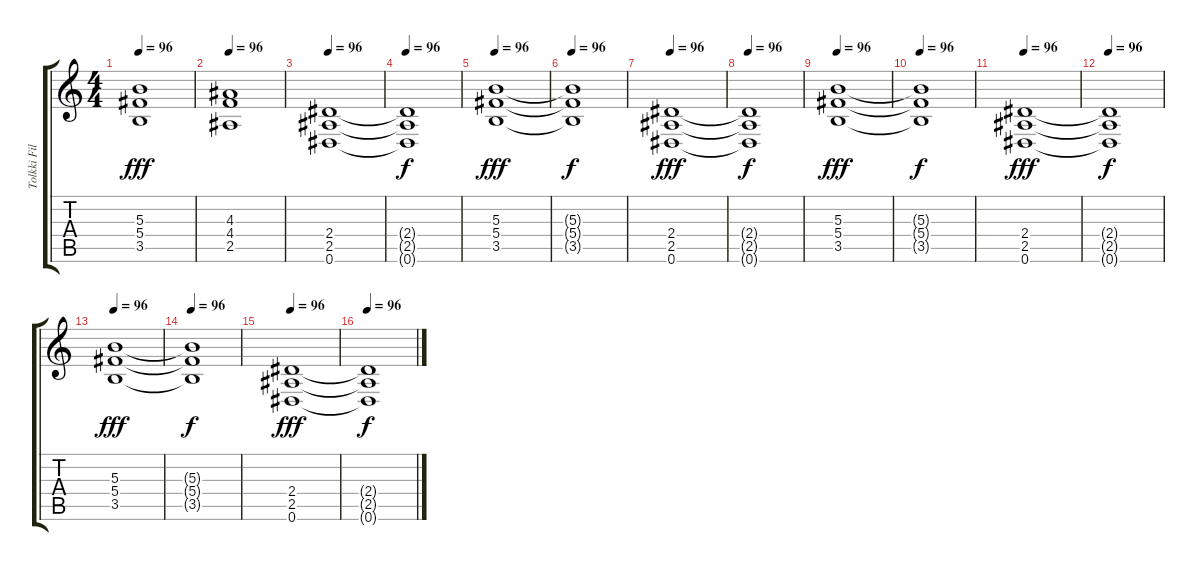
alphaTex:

\track ("Tolkki Fills" "Tolkki Fil") {instrument overdrivenguitar}
\staff {score tabs}
\tuning (Eb4 Bb3 Gb3 Db3 Ab2 Eb2) {hide}
\ts (4 4)
\tempo 96
\clef g2
\ks c
(5.3 5.4 3.5).1{dy fff} |
\tempo 96
(4.3 4.4 2.5).1 |
\tempo 96
(2.4 2.5 0.6).1 |
\tempo 96
(2.4{t} 2.5{t} 0.6{t}).1{dy f} |
\tempo 96
(5.3 5.4 3.5).1{dy fff} |
\tempo 96
(5.3{t} 5.4{t} 3.5{t}).1{dy f} |
\tempo 96
(2.4 2.5 0.6).1{dy fff} |
\tempo 96
(2.4{t} 2.5{t} 0.6{t}).1{dy f} |
\tempo 96
(5.3 5.4 3.5).1{dy fff} |
\tempo 96
(5.3{t} 5.4{t} 3.5{t}).1{dy f} |
\tempo 96
(2.4 2.5 0.6).1{dy fff} |
\tempo 96
(2.4{t} 2.5{t} 0.6{t}).1{dy f} |
\tempo 96
(5.3 5.4 3.5).1{dy fff} |
\tempo 96
(5.3{t} 5.4{t} 3.5{t}).1{dy f} |
\tempo 96
(2.4 2.5 0.6).1{dy fff} |
\tempo 96
(2.4{t} 2.5{t} 0.6{t}).1{dy f}
